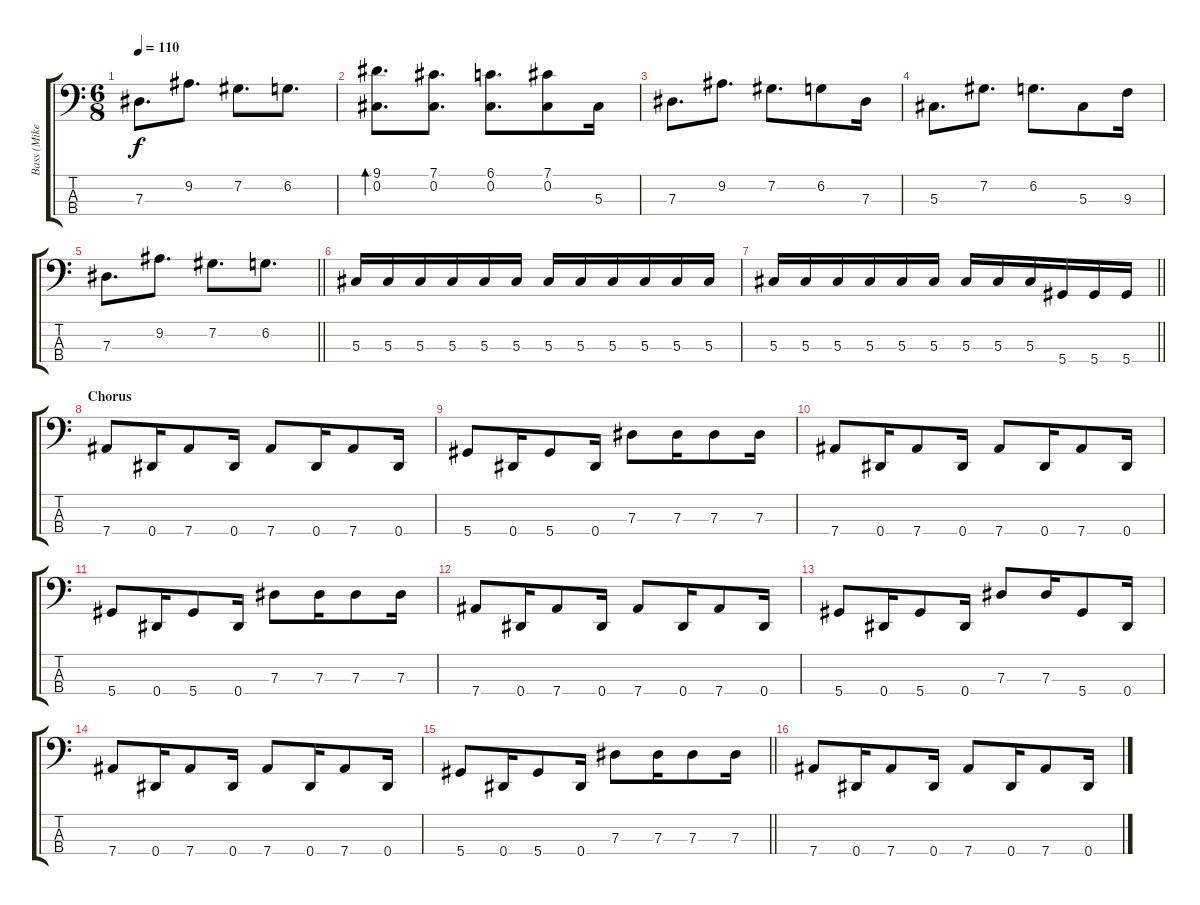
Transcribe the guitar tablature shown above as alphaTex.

\track ("Bass (Mike Dirnt)" "Bass (Mike") {instrument electricbasspick}
\staff {score tabs}
\tuning (Gb2 Db2 Ab1 Eb1) {hide}
\ts (6 8)
\tempo 110
\clef f4
\ks c
7.3.8{d dy f} 9.2.8{d} 7.2.8{d} 6.2.8{d} |
(9.1 0.2).8{d bd 60} (7.1 0.2).8{d} (6.1 0.2).8{d} (7.1 0.2).8 5.3.16 |
7.3.8{d} 9.2.8{d} 7.2.8{d} 6.2.8 7.3.16 |
5.3.8{d} 7.2.8{d} 6.2.8{d} 5.3.8 9.3.16 |
\barLineRight lightlight
7.3.8{d} 9.2.8{d} 7.2.8{d} 6.2.8{d} |
5.3.16 5.3.16 5.3.16 5.3.16 5.3.16 5.3.16 5.3.16 5.3.16 5.3.16 5.3.16 5.3.16 5.3.16 |
\barLineRight lightlight
5.3.16 5.3.16 5.3.16 5.3.16 5.3.16 5.3.16 5.3.16 5.3.16 5.3.16 5.4.16 5.4.16 5.4.16 |
\section ("" "Chorus")
7.4.8 0.4.16 7.4.8 0.4.16 7.4.8 0.4.16 7.4.8 0.4.16 |
5.4.8 0.4.16 5.4.8 0.4.16 7.3.8 7.3.16 7.3.8 7.3.16 |
7.4.8 0.4.16 7.4.8 0.4.16 7.4.8 0.4.16 7.4.8 0.4.16 |
5.4.8 0.4.16 5.4.8 0.4.16 7.3.8 7.3.16 7.3.8 7.3.16 |
7.4.8 0.4.16 7.4.8 0.4.16 7.4.8 0.4.16 7.4.8 0.4.16 |
5.4.8 0.4.16 5.4.8 0.4.16 7.3.8 7.3.16 5.4.8 0.4.16 |
7.4.8 0.4.16 7.4.8 0.4.16 7.4.8 0.4.16 7.4.8 0.4.16 |
\barLineRight lightlight
5.4.8 0.4.16 5.4.8 0.4.16 7.3.8 7.3.16 7.3.8 7.3.16 |
7.4.8 0.4.16 7.4.8 0.4.16 7.4.8 0.4.16 7.4.8 0.4.16
